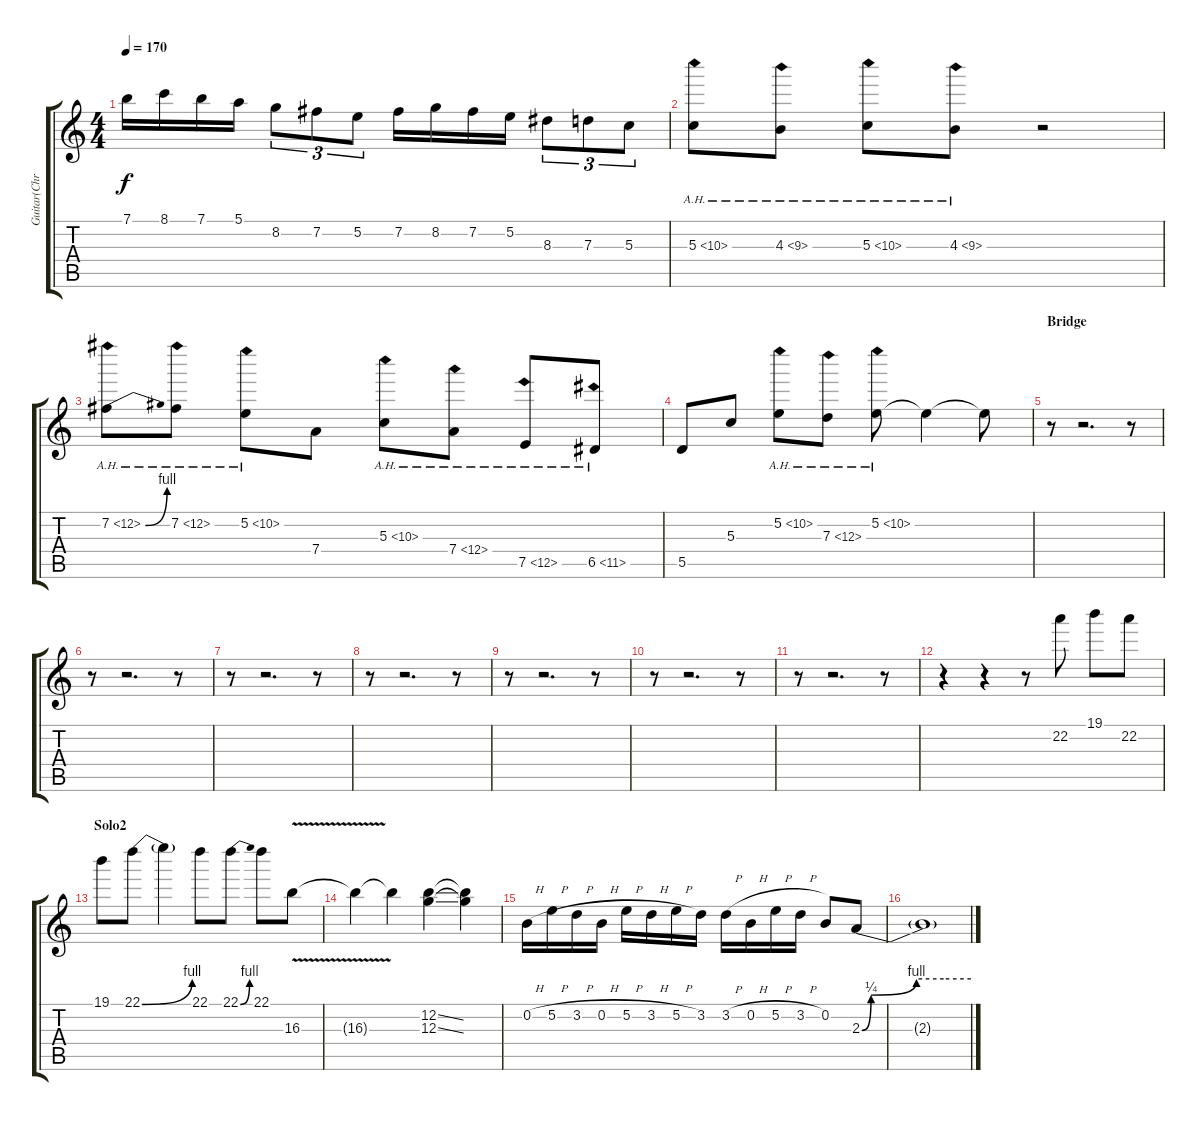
\track ("Guitar(Chris Holmes)" "Guitar(Chr") {instrument overdrivenguitar}
\staff {score tabs}
\tuning (E4 B3 G3 D3 A2 E2) {hide}
\ts (4 4)
\tempo 170
\clef g2
\ks c
7.1.16{dy f} 8.1.16 7.1.16 5.1.16 8.2.8{tu (3 2)} 7.2.8{tu (3 2)} 5.2.8{tu (3 2)} 7.2.16 8.2.16 7.2.16 5.2.16 8.3.8{tu (3 2)} 7.3.8{tu (3 2)} 5.3.8{tu (3 2)} |
5.3{ah 5}.8 4.3{ah 5}.8 5.3{ah 5}.8 4.3{ah 5}.8 r.2 |
7.2{be (bend 0 0 60 4) ah 5}.8 7.2{ah 5}.8 5.2{ah 5}.8 7.4.8 5.3{ah 5}.8 7.4{ah 5}.8 7.5{ah 5}.8 6.5{ah 5}.8 |
5.5.8 5.3.8 5.2{ah 5}.8 7.3{ah 5}.8 5.2{ah 5}.8 5.2{t}.4 5.2{t}.8 |
\section ("" "Bridge")
r.8 r.2{d} r.8 |
r.8 r.2{d} r.8 |
r.8 r.2{d} r.8 |
r.8 r.2{d} r.8 |
r.8 r.2{d} r.8 |
r.8 r.2{d} r.8 |
r.8 r.2{d} r.8 |
r.4 r.4 r.8 22.2.8 19.1.8 22.2.8 |
\section ("" "Solo2")
19.1.8 22.1{be (bend 0 0 60 4)}.8 22.1{t}.4 22.1.8 22.1{be (bend 0 0 60 4)}.8 22.1.8 16.3{v}.8 |
16.3{t}.4 16.3{t}.4 (12.2{ss} 12.3{ss}).4 (12.2{t} 12.3{t}).4 |
0.2{h}.16 5.2{h}.16 3.2{h}.16 0.2{h}.16 5.2{h}.16 3.2{h}.16 5.2{h}.16 3.2.16 3.2{h}.16 0.2{h}.16 5.2{h}.16 3.2{h}.16 0.2.8 2.3{be (custom 0 0 5 1 30 4 45 4 60 4)}.8 |
2.3{t}.1
